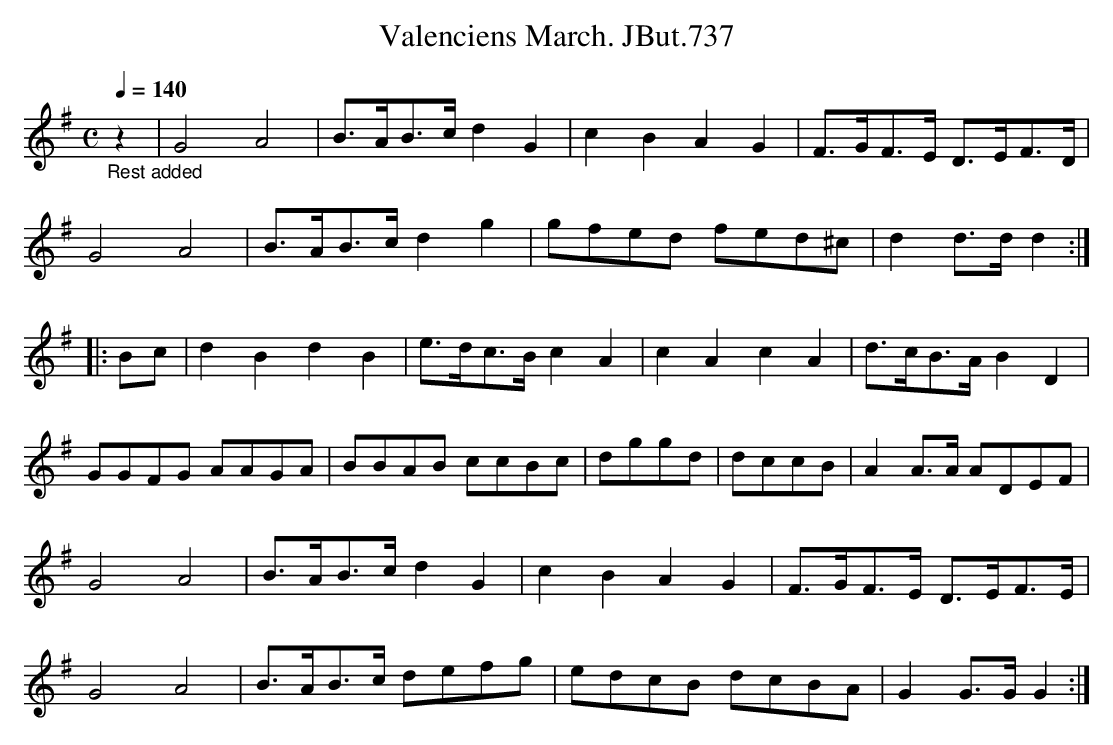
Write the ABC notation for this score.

X:1
T:Valenciens March. JBut.737
M:C
L:1/8
Q:1/4=140
K:G
"_Rest added"z2|G4A4|B>AB>c d2G2|c2B2A2G2|F>GF>E D>EF>D|
G4A4|B>AB>c d2g2|gfed fed^c|d2 d>d d2:|
|:Bc|d2B2d2B2|e>dc>B c2A2|c2A2c2A2|d>cB>A B2D2|
GGFG AAGA|BBAB ccBc|dggd|dccB|A2 A>A ADEF|
G4A4|B>AB>c d2G2|c2B2A2G2|F>GF>E D>EF>E|
G4A4|B>AB>c defg|edcB dcBA|G2 G>G G2:|
